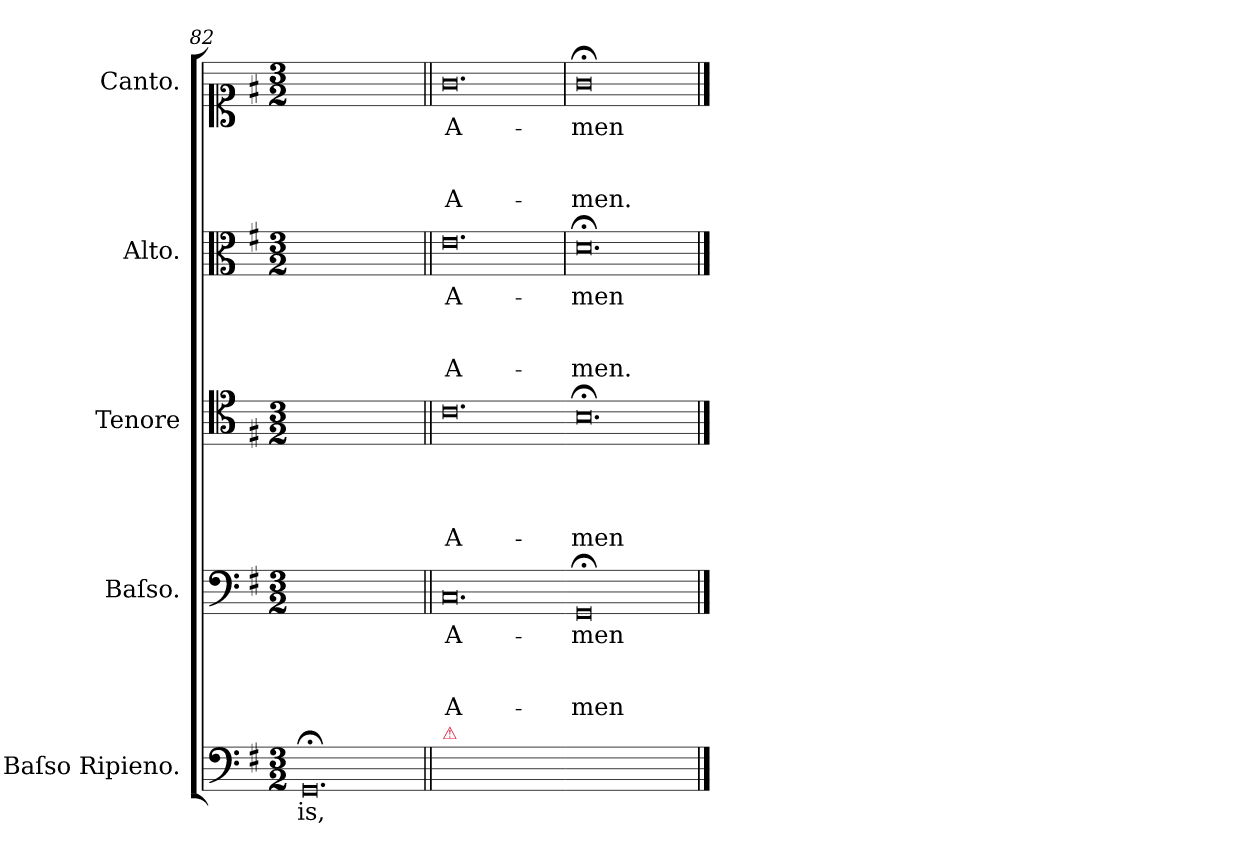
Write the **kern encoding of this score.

**kern	**text	**kern	**text	**text	**text	**text	**kern	**text	**text	**text	**text	**kern	**text	**text	**text	**text	**kern	**text	**text	**text	**text
*part5	*part5	*part4	*part4	*part4	*part4	*part4	*part3	*part3	*part3	*part3	*part3	*part2	*part2	*part2	*part2	*part2	*part1	*part1	*part1	*part1	*part1
*staff5	*staff5	*staff4	*staff4	*staff4	*staff4	*staff4	*staff3	*staff3	*staff3	*staff3	*staff3	*staff2	*staff2	*staff2	*staff2	*staff2	*staff1	*staff1	*staff1	*staff1	*staff1
*I"Baſso Ripieno.	*	*I"Baſso.	*	*	*	*	*I"Tenore	*	*	*	*	*I"Alto.	*	*	*	*	*I"Canto.	*	*	*	*
*I'B.	*	*I'B	*	*	*	*	*I'T	*	*	*	*	*I'A	*	*	*	*	*	*	*	*	*
*clefF4	*	*clefF4	*	*	*	*	*clefC4	*	*	*	*	*clefC3	*	*	*	*	*clefC1	*	*	*	*
*k[f#]	*	*k[f#]	*	*	*	*	*k[f#]	*	*	*	*	*k[f#]	*	*	*	*	*k[f#]	*	*	*	*
*G:	*	*G:	*	*	*	*	*G:	*	*	*	*	*G:	*	*	*	*	*G:	*	*	*	*
*M3/2	*	*M3/2	*	*	*	*	*M3/2	*	*	*	*	*M3/2	*	*	*	*	*M3/2	*	*	*	*
=82	=82	=82	=82	=82	=82	=82	=82	=82	=82	=82	=82	=82	=82	=82	=82	=82	=82	=82	=82	=82	=82
!LO:N:vis=0.	!	!	!	!	!	!	!	!	!	!	!	!	!	!	!	!	!	!	!	!	!
1.GG;<	-is,	1.ryy	.	.	.	.	1.ryy	.	.	.	.	1.ryy	.	.	.	.	1.ryy	.	.	.	.
=83||	=83||	=83||	=83||	=83||	=83||	=83||	=83||	=83||	=83||	=83||	=83||	=83||	=83||	=83||	=83||	=83||	=83||	=83||	=83||	=83||	=83||
!LO:TX:a:color=crimson:t=⚠	!	!	!	!	!	!	!	!	!	!	!	!	!	!	!	!	!	!	!	!	!
!	!	!LO:N:vis=0.	!	!	!	!	!LO:N:vis=0.	!	!	!	!	!LO:N:vis=0.	!	!	!	!	!LO:N:vis=0.	!	!	!	!
1.ryy	.	1.C	A-	.	.	A-	1.c	.	.	.	A-	1.e	A-	.	.	A-	1.g	A-	.	.	A-
=84	=84	=84-	=84	=84	=84	=84	=84-	=84	=84	=84	=84	=84	=84	=84	=84	=84	=84	=84	=84	=84	=84
!	!	!LO:N:vis=0	!	!	!	!	!LO:N:vis=0.	!	!	!	!	!LO:N:vis=0.	!	!	!	!	!LO:N:vis=0	!	!	!	!
1.ryy	.	1.GG;<	-men	.	.	-men	1.B;<	.	.	.	-men	1.d;<	-men	.	.	-men.	1.g;<	-men	.	.	-men.
==	==	==	==	==	==	==	==	==	==	==	==	==	==	==	==	==	==	==	==	==	==
*-	*-	*-	*-	*-	*-	*-	*-	*-	*-	*-	*-	*-	*-	*-	*-	*-	*-	*-	*-	*-	*-
